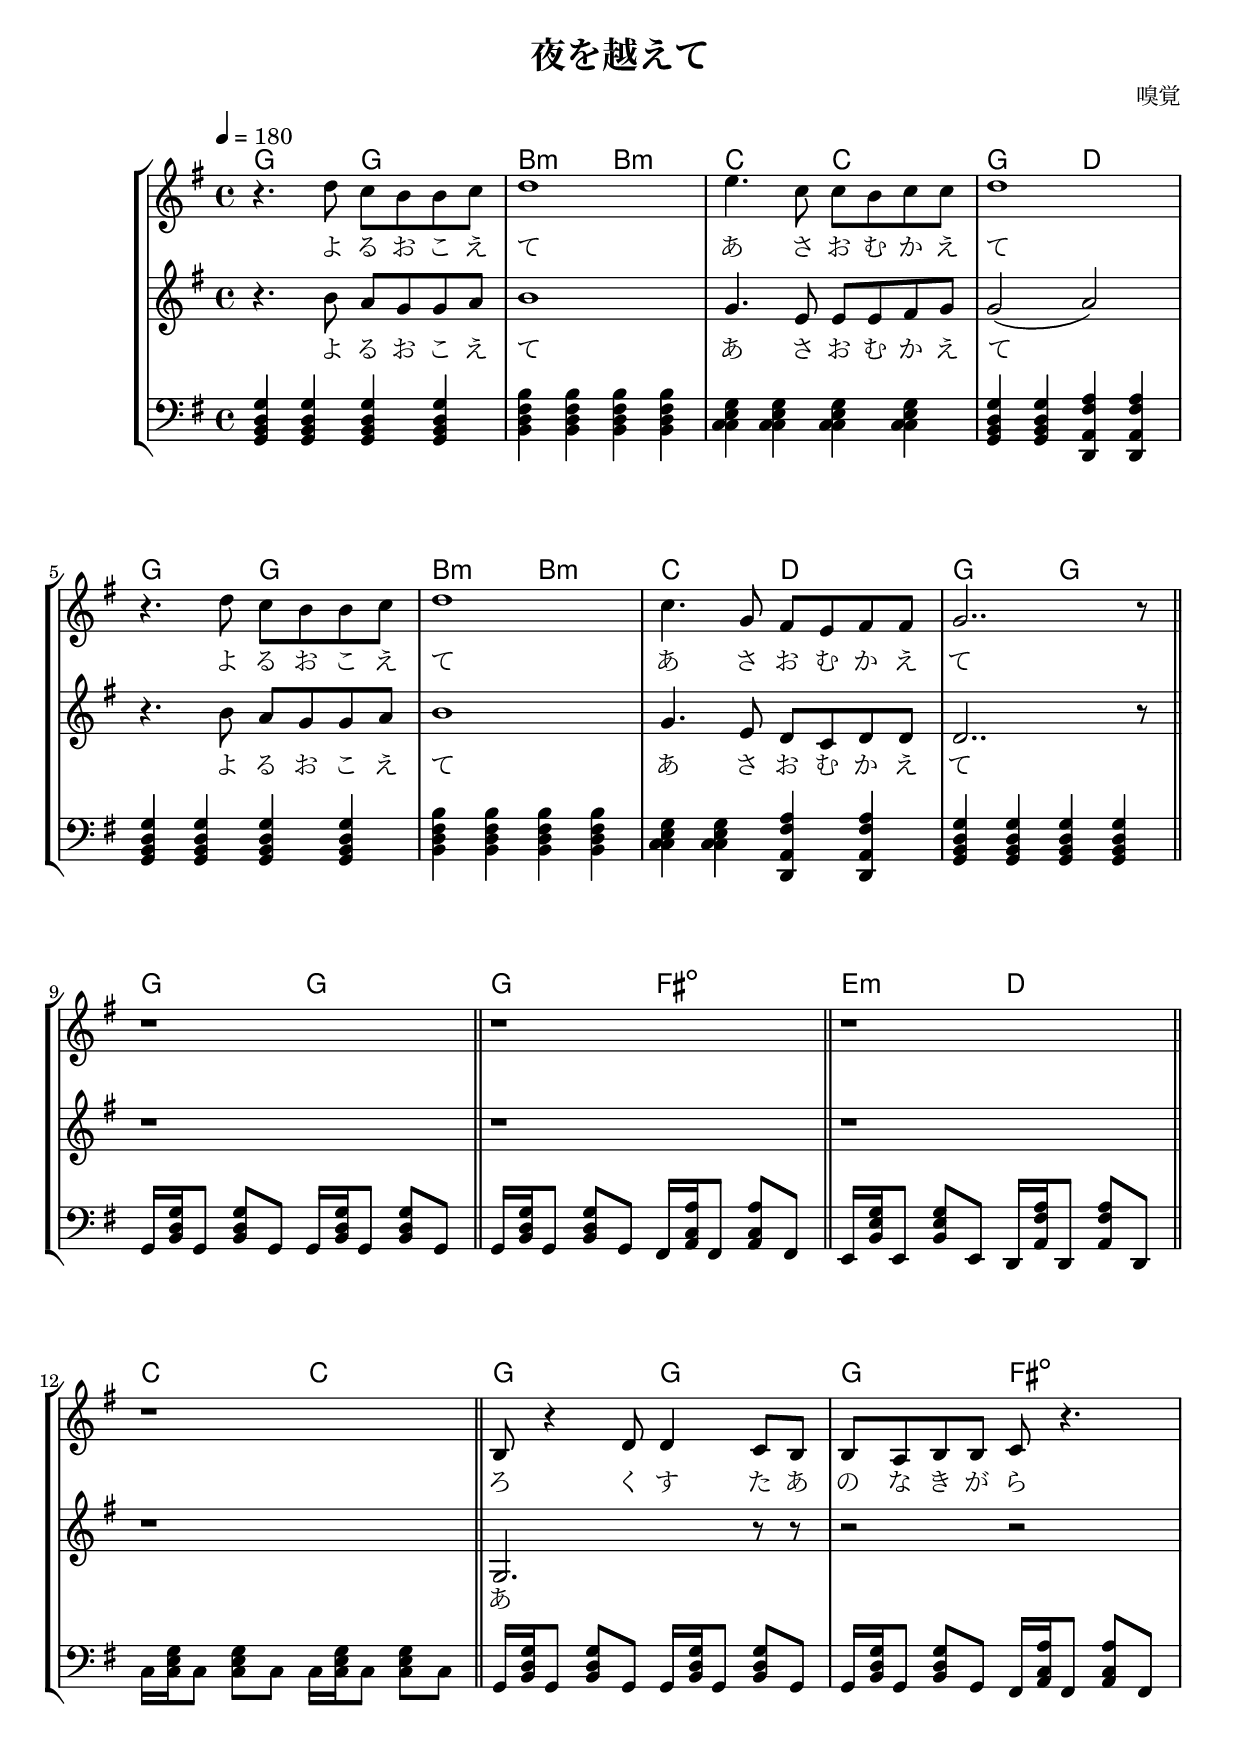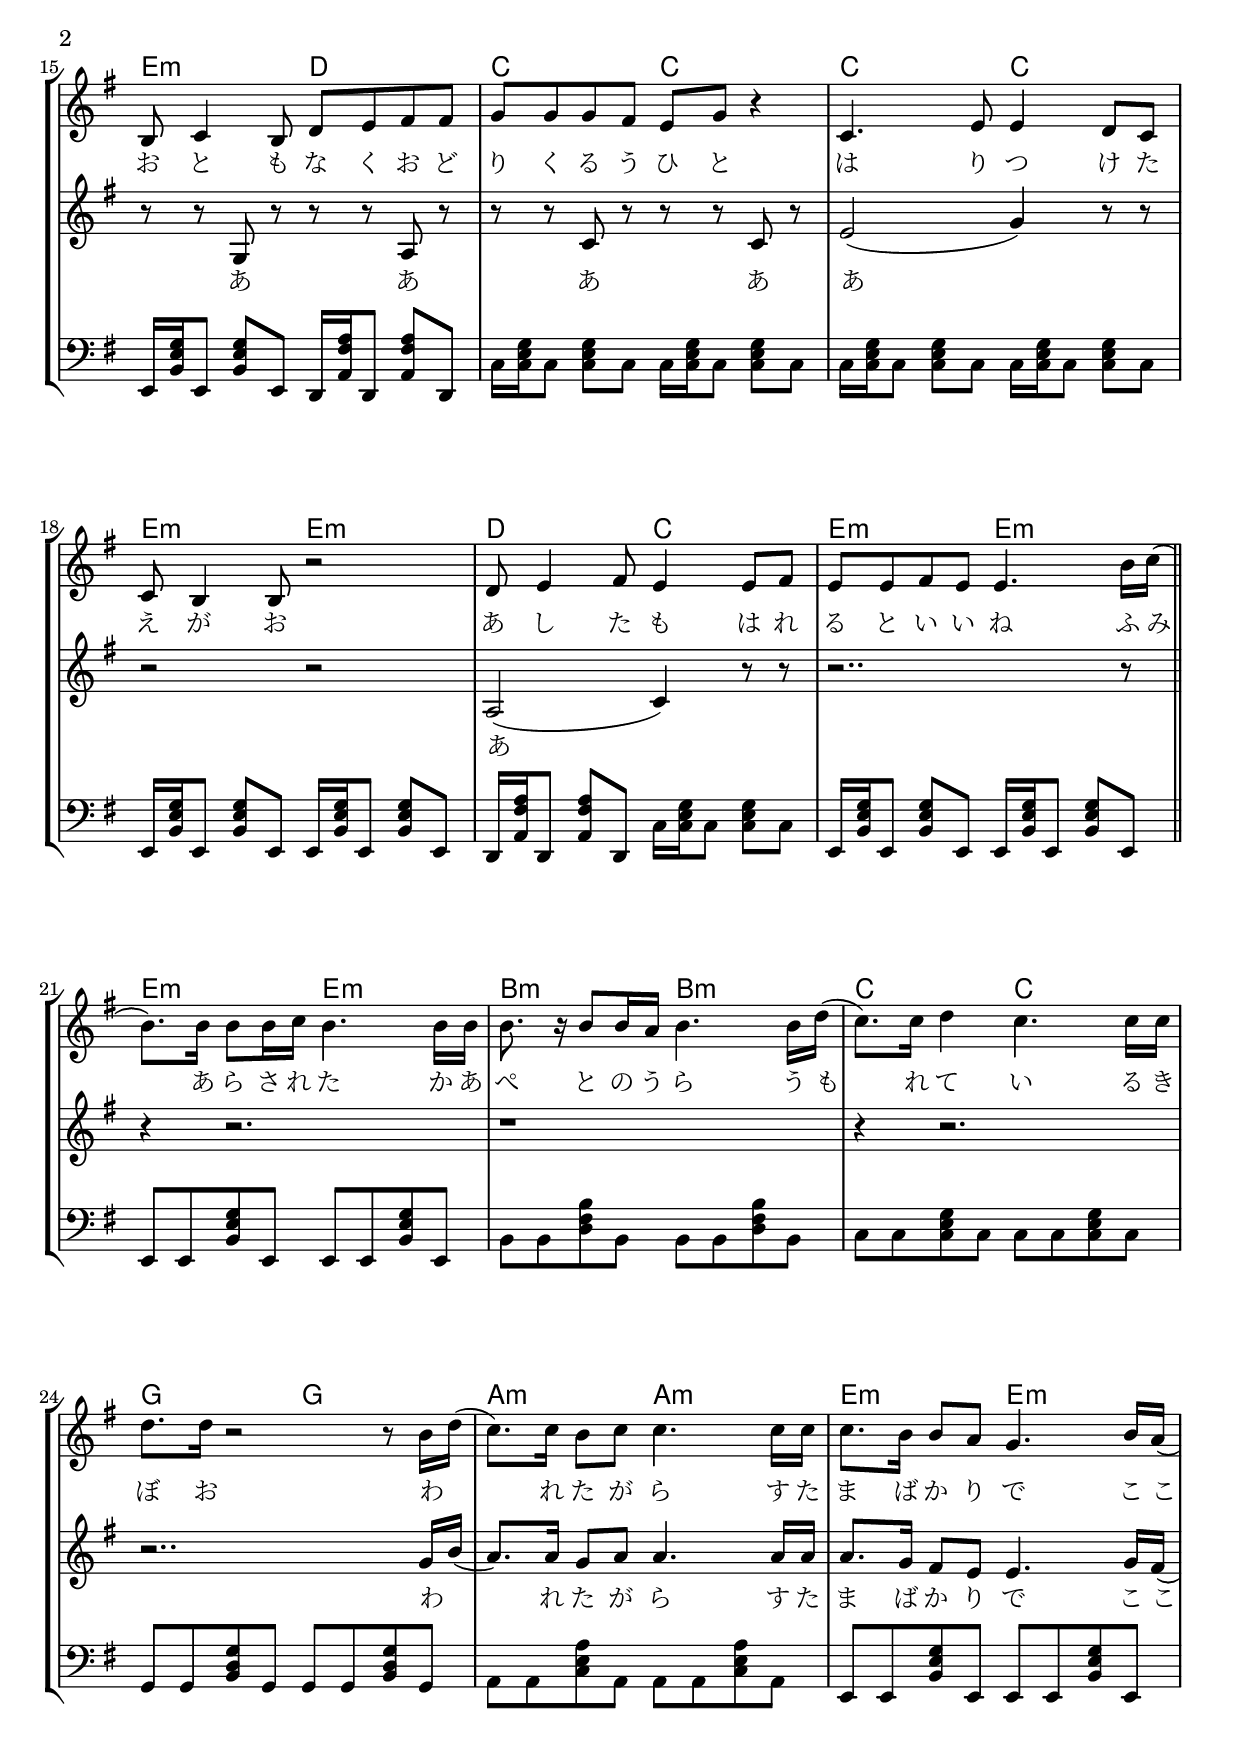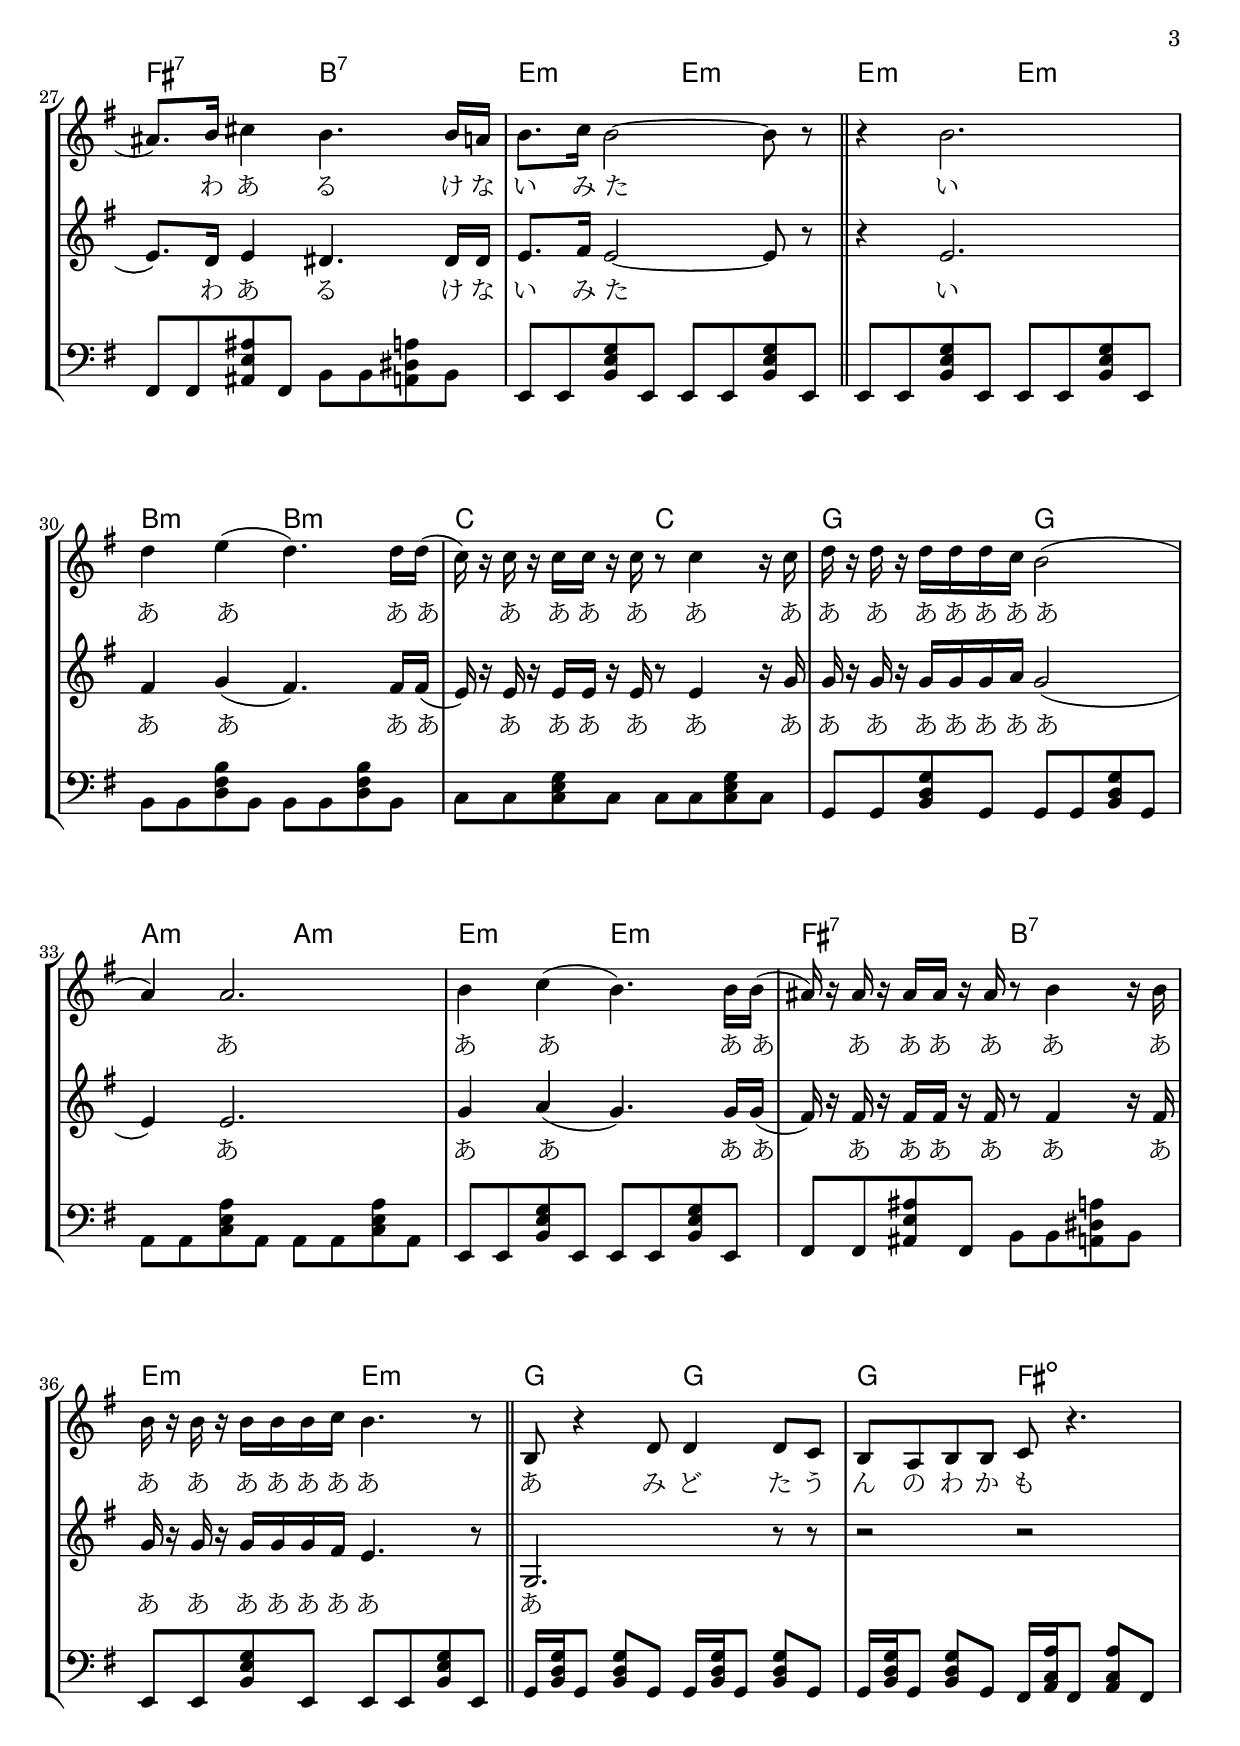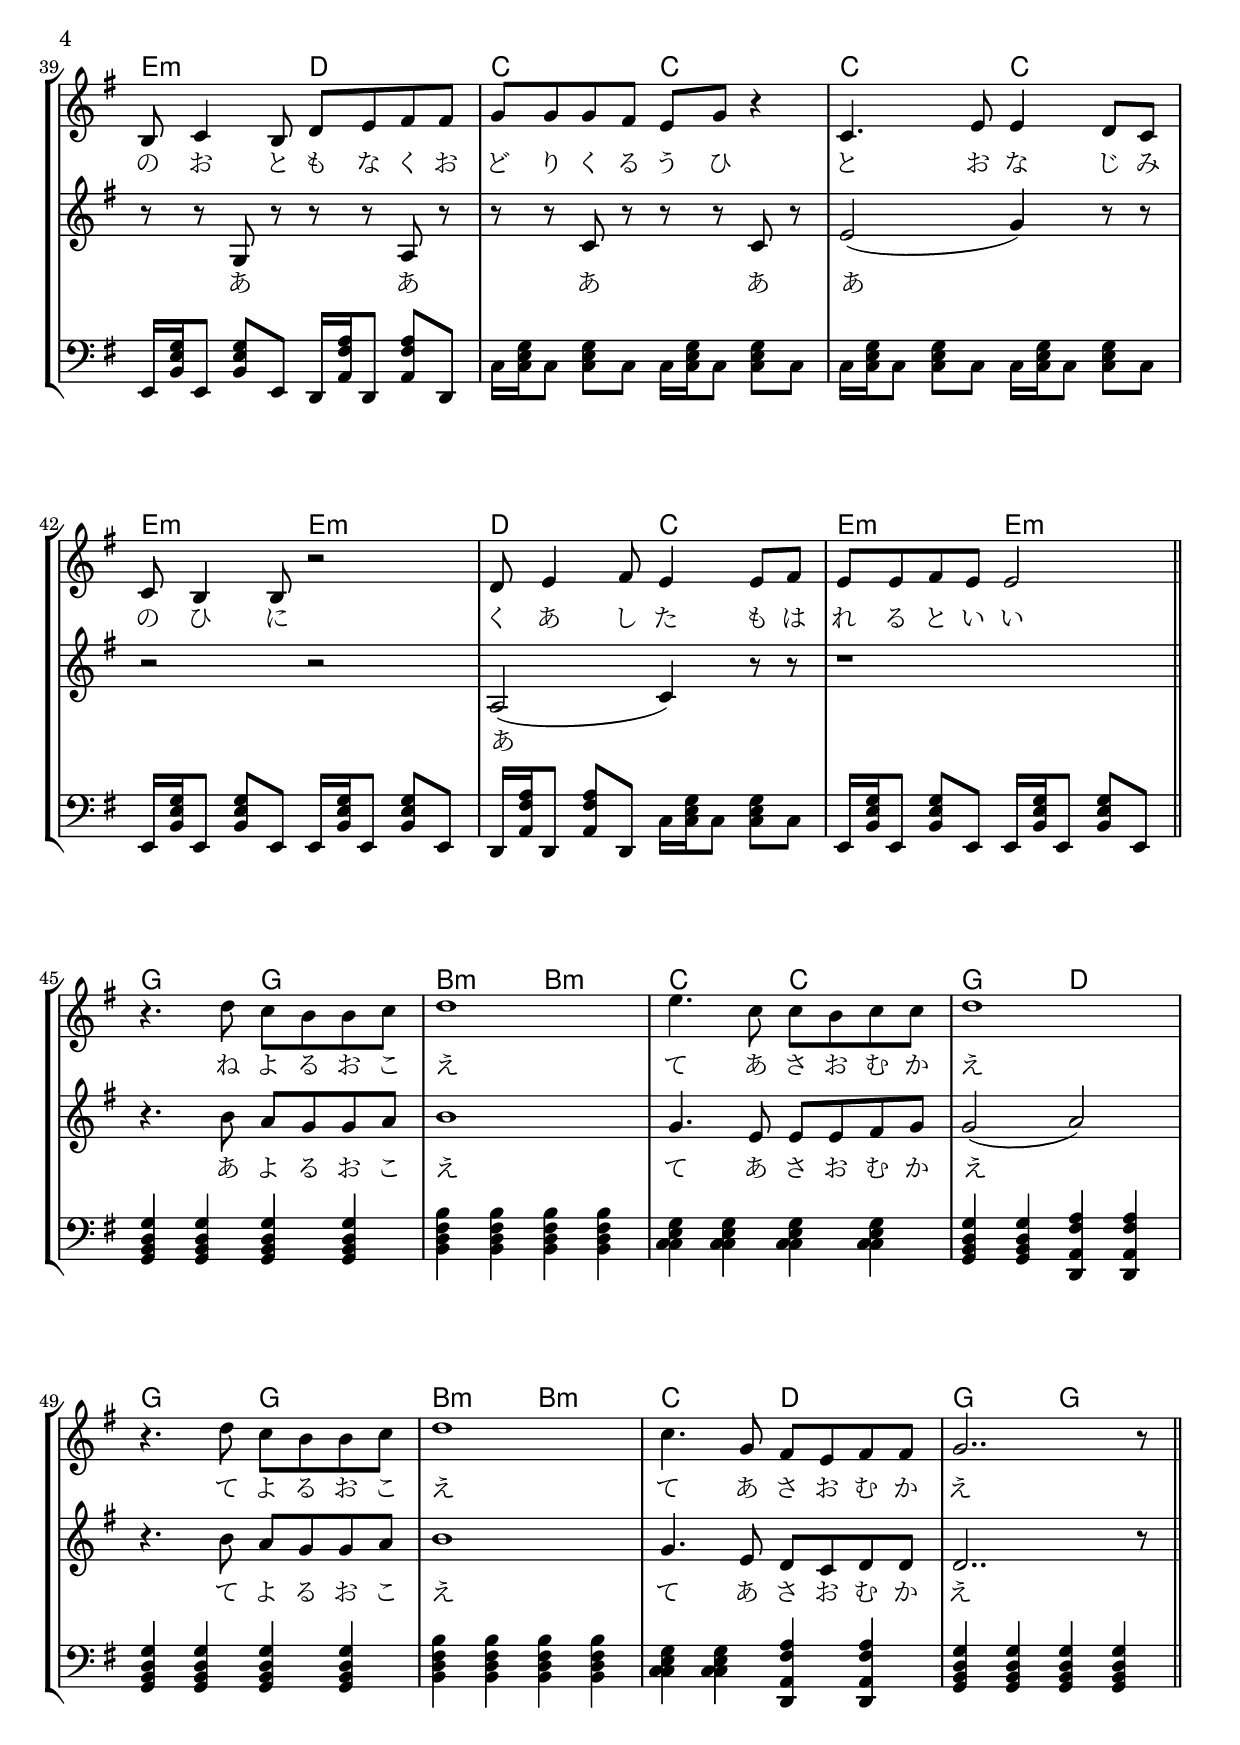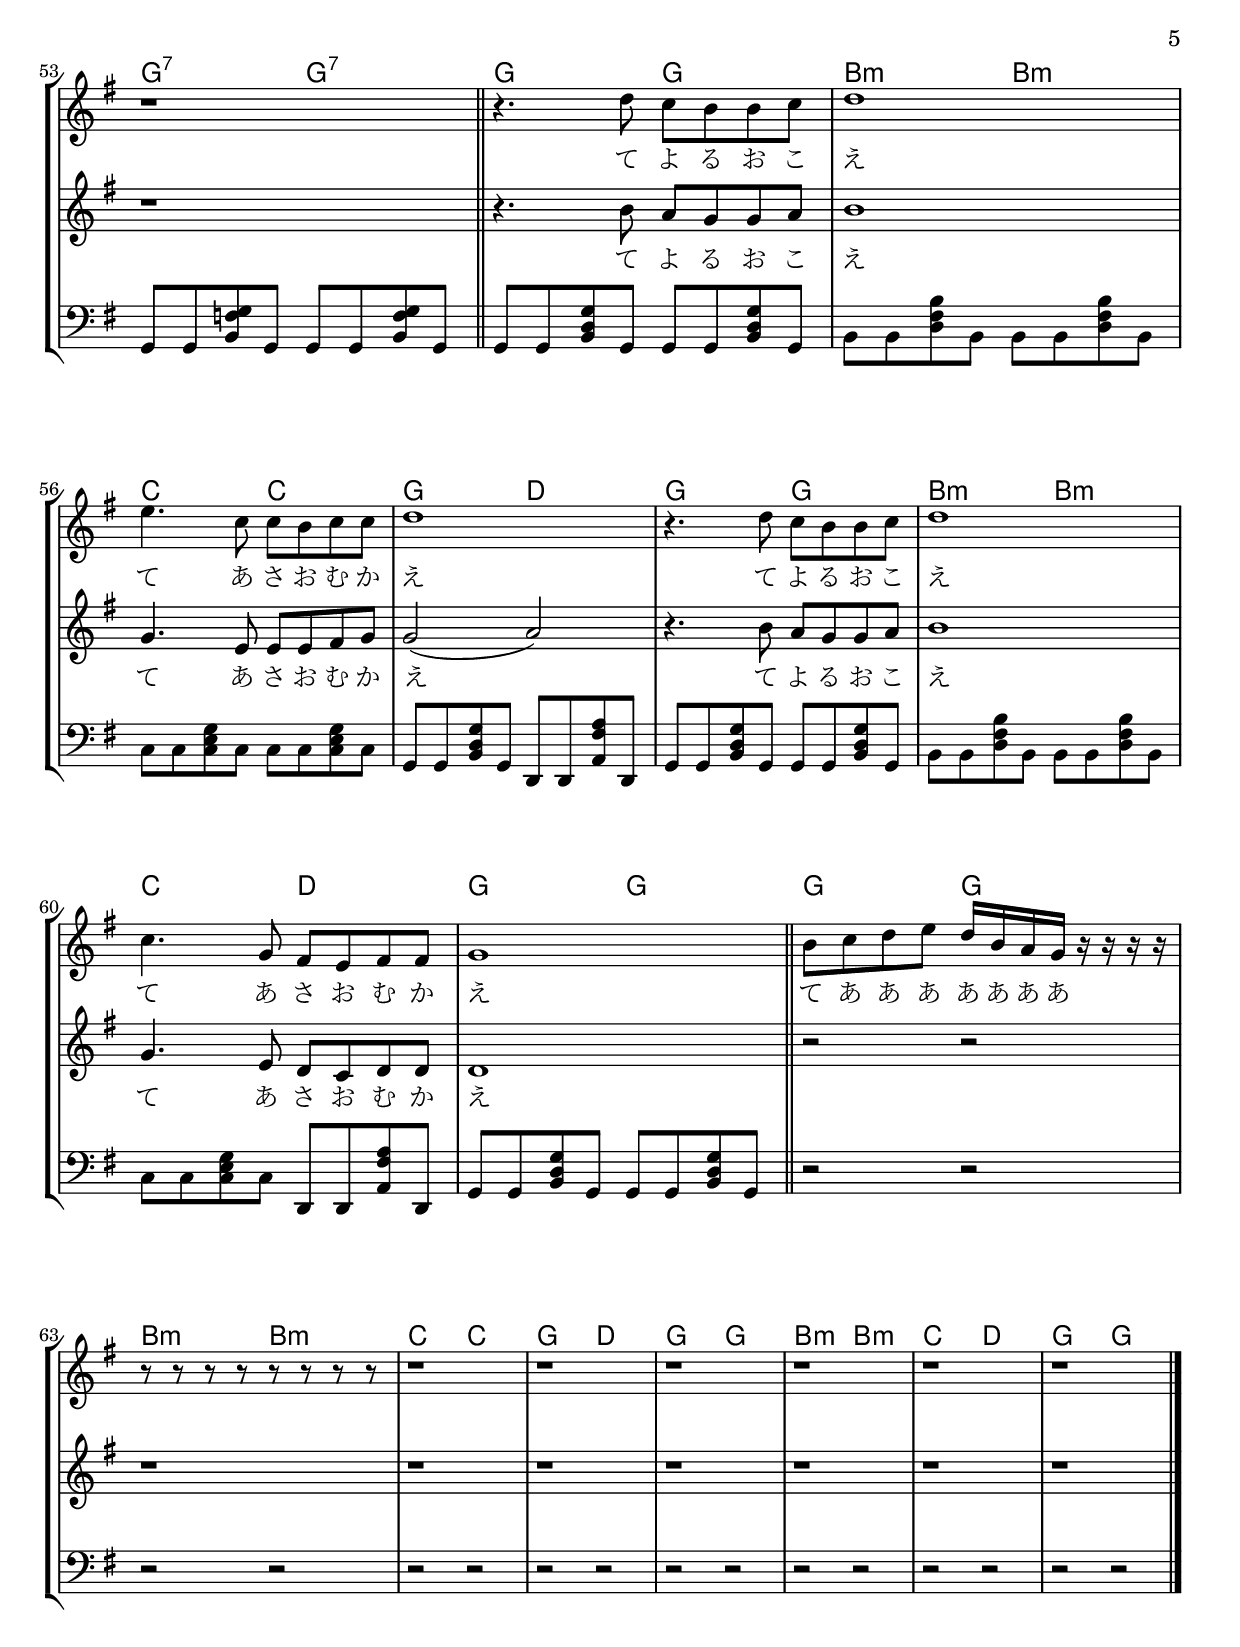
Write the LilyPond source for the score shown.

\version "2.12.1"

\header {
	title = \markup {夜を越えて}
	composer = \markup \center-column {嗅覚}
}

harmony = \chordmode {
	g2 g b:m b:m c c g d g g b:m b:m c d g g 

	g g 

	g fis:dim 

	e:m d 

	c c 

	g g g fis:dim e:m d c c c c e:m e:m d c e:m e:m 

	e:m e:m b:m b:m c c g g a:m a:m e:m e:m fis:7 b:7 e:m e:m 

	e:m e:m b:m b:m c c g g a:m a:m e:m e:m fis:7 b:7 e:m e:m 

	g g g fis:dim e:m d c c c c e:m e:m d c e:m e:m 

	g g b:m b:m c c g d g g b:m b:m c d g g 

	g:7 g:7 

	g g b:m b:m c c g d g g b:m b:m c d g g 

	g g b:m b:m c c g d g g b:m b:m c d g g 
}

melody = {
	\set Staff.midiInstrument = #"mmi0.42"
		\key g \major
	\tempo 4 = 180
r4.  d''8  c''8  b'8  b'8  c''8 
	d''1 
	e''4.  c''8  c''8  b'8  c''8  c''8 
	d''1 
	r4.  d''8  c''8  b'8  b'8  c''8 
	d''1 
	c''4.  g'8  fis'8  e'8  fis'8  fis'8 
	g'2..  	r8 	r1   
	r1   
	r1   
	r1   
	\set Staff.midiInstrument = #"mmi0.42"
	b8  r4  d'8  d'4  c'8  b8 
	b8  a8  b8  b8  c'8  r4. 
	b8  c'4  b8  d'8  e'8  fis'8  fis'8 
	g'8  g'8  g'8  fis'8  e'8  g'8  r4 
	c'4.  e'8  e'4  d'8  c'8 
	c'8  b4  b8  r2 
	d'8  e'4  fis'8  e'4  e'8  fis'8 
	e'8  e'8  fis'8  e'8  e'4.  	\set Staff.midiInstrument = #"mmi0.42"
	b'16  c''16 
	(b'8.)  b'16  b'8  b'16  c''16  b'4.  b'16  b'16 
	b'8.  r16  b'8  b'16  a'16  b'4.  b'16  d''16 
	(c''8.)  c''16  d''4  c''4.  c''16  c''16 
	d''8.  d''16  r2~r8  b'16  d''16 
	(c''8.)  c''16  b'8  c''8  c''4.  c''16  c''16 
	c''8.  b'16  b'8  a'8  g'4.  b'16  a'16 
	(ais'8.)  b'16  cis''4  b'4.  b'16  a'16 
	b'8.  c''16  b'2~b'8  	r8 	\set Staff.midiInstrument = #"Overdriven Guitar"
	r4 b'2. 
	d''4  e''4  (d''4.)  d''16  d''16 
	(c''16)  r16  c''16  r16  c''16  c''16  r16  c''16  r8  c''4  r16  c''16 
	d''16  r16  d''16  r16  d''16  d''16  d''16  c''16  b'2 
	(a'4)  a'2. 
	b'4  c''4  (b'4.)  b'16  b'16 
	(ais'16)  r16  ais'16  r16  ais'16  ais'16  r16  ais'16  r8  b'4  r16  b'16 
	b'16  r16  b'16  r16  b'16  b'16  b'16  c''16  b'4.  	r8 	\set Staff.midiInstrument = #"mmi0.42"
	b8  r4  d'8  d'4  d'8  c'8 
	b8  a8  b8  b8  c'8  r4. 
	b8  c'4  b8  d'8  e'8  fis'8  fis'8 
	g'8  g'8  g'8  fis'8  e'8  g'8  r4 
	c'4.  e'8  e'4  d'8  c'8 
	c'8  b4  b8  r2 
	d'8  e'4  fis'8  e'4  e'8  fis'8 
	e'8  e'8  fis'8  e'8  e'2
	\set Staff.midiInstrument = #"mmi0.42"
	r4.  d''8  c''8  b'8  b'8  c''8 
	d''1 
	e''4.  c''8  c''8  b'8  c''8  c''8 
	d''1 
	r4.  d''8  c''8  b'8  b'8  c''8 
	d''1 
	c''4.  g'8  fis'8  e'8  fis'8  fis'8 
	g'2..  	r8 	r1   
	\set Staff.midiInstrument = #"mmi0.42"
	r4.  d''8  c''8  b'8  b'8  c''8 
	d''1 
	e''4.  c''8  c''8  b'8  c''8  c''8 
	d''1 
	r4.  d''8  c''8  b'8  b'8  c''8 
	d''1 
	c''4.  g'8  fis'8  e'8  fis'8  fis'8 
	g'1
	\set Staff.midiInstrument = #"Acoustic grand"
	b'8  c''8  d''8  e''8  d''16  b'16  a'16  g'16  r16  r16  r16  r16 
	r8  r8  r8  r8  r8  r8  r8  r8
	r1 r1 r1 r1 r1 r1 	\bar "|."
}

words = \lyricmode {
	よ  る  お  こ  え  て  あ  さ  お  む  か  え  て  よ  る  お  こ  え  て  あ  さ  お  む  か  え  て  
	
	
	
	
	ろ  く  す  た  あ  の  な  き  が  ら  お  と  も  な  く  お  ど  り  く  る  う  ひ  と  は  り  つ  け  た  え  が  お  あ  し  た  も  は  れ  る  と  い  い  ね  
	ふ  み  あ  ら  さ  れ  た  か  あ  ぺ  と  の  う  ら  う  も  れ  て  い  る  き  ぼ  お  わ  れ  た  が  ら  す  た  ま  ば  か  り  で  こ  こ  わ  あ  る  け  な  い  み  た  い  
	あ  あ  あ  あ  あ  あ  あ  あ  あ  あ  あ  あ  あ  あ  あ  あ  あ  あ  あ  あ  あ  あ  あ  あ  あ  あ  あ  あ  あ  あ  あ  あ  あ  あ  あ  あ  
	み  ど  た  う  ん  の  わ  か  も  の  お  と  も  な  く  お  ど  り  く  る  う  ひ  と  お  な  じ  み  の  ひ  に  く  あ  し  た  も  は  れ  る  と  い  い  ね  
	よ  る  お  こ  え  て  あ  さ  お  む  か  え  て  よ  る  お  こ  え  て  あ  さ  お  む  か  え  て  
	
	よ  る  お  こ  え  て  あ  さ  お  む  か  え  て  よ  る  お  こ  え  て  あ  さ  お  む  か  え  て  
	あ  あ  あ  あ  あ  あ  あ  あ  
}

secondmelody = {
	\set Staff.midiInstrument = #"fss0.32"
		\key g \major
	\tempo 4 = 180
r4.  b'8  a'8  g'8  g'8  a'8 
	b'1 
	g'4.  e'8  e'8  e'8  fis'8  g'8 
	g'2  (a'2) 
	r4.  b'8  a'8  g'8  g'8  a'8 
	b'1 
	g'4.  e'8  d'8  c'8  d'8  d'8 
	d'2..  	r8 	r1   
	r1   
	r1   
	r1   
	\set Staff.midiInstrument = #"Shamisen"
	g2.  r8  r8 
	r2  r2 
	r8  r8  g8  r8  r8  r8  a8  r8 
	r8  r8  c'8  r8  r8  r8  c'8  r8 
	e'2  (g'4)  r8  r8 
	r2  r2 
	a2  (c'4)  r8  r8 
	r2..  	r8 	\set Staff.midiInstrument = #"fss0.32"
	r4 r2. 
	r1 
	r4  r2.~ 
	r2..  g'16  b'16 
	(a'8.)  a'16  g'8  a'8  a'4.  a'16  a'16 
	a'8.  g'16  fis'8  e'8  e'4.  g'16  fis'16 
	(e'8.)  d'16  e'4  dis'4.  dis'16  dis'16 
	e'8.  fis'16  e'2~e'8  	r8 	\set Staff.midiInstrument = #"Overdriven Guitar"
	r4 e'2. 
	fis'4  g'4  (fis'4.)  fis'16  fis'16 
	(e'16)  r16  e'16  r16  e'16  e'16  r16  e'16  r8  e'4  r16  g'16 
	g'16  r16  g'16  r16  g'16  g'16  g'16  a'16  g'2 
	(e'4)  e'2. 
	g'4  a'4  (g'4.)  g'16  g'16 
	(fis'16)  r16  fis'16  r16  fis'16  fis'16  r16  fis'16  r8  fis'4  r16  fis'16 
	g'16  r16  g'16  r16  g'16  g'16  g'16  fis'16  e'4.  	r8 	\set Staff.midiInstrument = #"Shamisen"
	g2.  r8  r8 
	r2  r2 
	r8  r8  g8  r8  r8  r8  a8  r8 
	r8  r8  c'8  r8  r8  r8  c'8  r8 
	e'2  (g'4)  r8  r8 
	r2  r2 
	a2  (c'4)  r8  r8 
	r1
	\set Staff.midiInstrument = #"fss0.32"
	r4.  b'8  a'8  g'8  g'8  a'8 
	b'1 
	g'4.  e'8  e'8  e'8  fis'8  g'8 
	g'2  (a'2) 
	r4.  b'8  a'8  g'8  g'8  a'8 
	b'1 
	g'4.  e'8  d'8  c'8  d'8  d'8 
	d'2..  	r8 	r1   
	\set Staff.midiInstrument = #"fss0.32"
	r4.  b'8  a'8  g'8  g'8  a'8 
	b'1 
	g'4.  e'8  e'8  e'8  fis'8  g'8 
	g'2  (a'2) 
	r4.  b'8  a'8  g'8  g'8  a'8 
	b'1 
	g'4.  e'8  d'8  c'8  d'8  d'8 
	d'1
	\set Staff.midiInstrument = #"Acoustic grand"
	r2  r2~ 
	r1
 	r1 r1 r1 r1 r1 r1 	\bar "|."
}

secondwords = \lyricmode {
	よ  る  お  こ  え  て  あ  さ  お  む  か  え  て  よ  る  お  こ  え  て  あ  さ  お  む  か  え  て  
	
	
	
	
	あ  あ  あ  あ  あ  あ  あ  
	わ  れ  た  が  ら  す  た  ま  ば  か  り  で  こ  こ  わ  あ  る  け  な  い  み  た  い  
	あ  あ  あ  あ  あ  あ  あ  あ  あ  あ  あ  あ  あ  あ  あ  あ  あ  あ  あ  あ  あ  あ  あ  あ  あ  あ  あ  あ  あ  あ  あ  あ  あ  あ  あ  あ  
	あ  あ  あ  あ  あ  あ  あ  
	よ  る  お  こ  え  て  あ  さ  お  む  か  え  て  よ  る  お  こ  え  て  あ  さ  お  む  か  え  て  
	
	よ  る  お  こ  え  て  あ  さ  お  む  か  え  て  よ  る  お  こ  え  て  あ  さ  お  む  か  え  て  
	
}

tempochange = {
	\tempo 4 = 180
	r1 | r1 | r1 | r1 | r1 | r1 | r1 | r1 \bar "||"
	\tempo 4 = 180
	r1 \bar "||"
	\tempo 4 = 180
	r1 \bar "||"
	\tempo 4 = 180
	r1 \bar "||"
	\tempo 4 = 180
	r1 \bar "||"
	\tempo 4 = 180
	r1 | r1 | r1 | r1 | r1 | r1 | r1 | r1 \bar "||"
	\tempo 4 = 180
	r1 | r1 | r1 | r1 | r1 | r1 | r1 | r1 \bar "||"
	\tempo 4 = 180
	r1 | r1 | r1 | r1 | r1 | r1 | r1 | r1 \bar "||"
	\tempo 4 = 180
	r1 | r1 | r1 | r1 | r1 | r1 | r1 | r1 \bar "||"
	\tempo 4 = 180
	r1 | r1 | r1 | r1 | r1 | r1 | r1 | r1 \bar "||"
	\tempo 4 = 180
	r1 \bar "||"
	\tempo 4 = 180
	r1 | r1 | r1 | r1 | r1 | r1 | r1 | r1 \bar "||"
	\tempo 4 = 180
	r1 | r1 | r1 | r1 | r1 | r1 | r1 | r1 \bar "|."
}

mainacc = {
	\clef bass
	\set Staff.midiInstrument = #"Acoustic grand"
	\key g \major
	\tempo 4 = 180
	<g, b, d g>4 <g, b, d g>4
	<g, b, d g>4 <g, b, d g>4
	<b, d fis b>4 <b, d fis b>4
	<b, d fis b>4 <b, d fis b>4
	<c c e g>4 <c c e g>4
	<c c e g>4 <c c e g>4
	<g, b, d g>4 <g, b, d g>4
	<d, a, fis a>4 <d, a, fis a>4
	<g, b, d g>4 <g, b, d g>4
	<g, b, d g>4 <g, b, d g>4
	<b, d fis b>4 <b, d fis b>4
	<b, d fis b>4 <b, d fis b>4
	<c c e g>4 <c c e g>4
	<d, a, fis a>4 <d, a, fis a>4
	<g, b, d g>4 <g, b, d g>4
	<g, b, d g>4 <g, b, d g>4
	\bar "||"

	\set Staff.midiInstrument = #"Acoustic grand"
	g,16 <b, d g>16 g,8 <b, d g>8 g,8
	g,16 <b, d g>16 g,8 <b, d g>8 g,8
	\bar "||"

	\set Staff.midiInstrument = #"Acoustic grand"
	g,16 <b, d g>16 g,8 <b, d g>8 g,8
	fis,16 <a, c a>16 fis,8 <a, c a>8 fis,8
	\bar "||"

	\set Staff.midiInstrument = #"Acoustic grand"
	e,16 <b, e g>16 e,8 <b, e g>8 e,8
	d,16 <a, fis a>16 d,8 <a, fis a>8 d,8
	\bar "||"

	\set Staff.midiInstrument = #"Acoustic grand"
	c16 <c e g>16 c8 <c e g>8 c8
	c16 <c e g>16 c8 <c e g>8 c8
	\bar "||"

	\set Staff.midiInstrument = #"Acoustic grand"
	g,16 <b, d g>16 g,8 <b, d g>8 g,8
	g,16 <b, d g>16 g,8 <b, d g>8 g,8
	g,16 <b, d g>16 g,8 <b, d g>8 g,8
	fis,16 <a, c a>16 fis,8 <a, c a>8 fis,8
	e,16 <b, e g>16 e,8 <b, e g>8 e,8
	d,16 <a, fis a>16 d,8 <a, fis a>8 d,8
	c16 <c e g>16 c8 <c e g>8 c8
	c16 <c e g>16 c8 <c e g>8 c8
	c16 <c e g>16 c8 <c e g>8 c8
	c16 <c e g>16 c8 <c e g>8 c8
	e,16 <b, e g>16 e,8 <b, e g>8 e,8
	e,16 <b, e g>16 e,8 <b, e g>8 e,8
	d,16 <a, fis a>16 d,8 <a, fis a>8 d,8
	c16 <c e g>16 c8 <c e g>8 c8
	e,16 <b, e g>16 e,8 <b, e g>8 e,8
	e,16 <b, e g>16 e,8 <b, e g>8 e,8
	\bar "||"

	\set Staff.midiInstrument = #"Acoustic grand"
	e,8 e,8 <b, e g>8 e,8
	e,8 e,8 <b, e g>8 e,8
	b,8 b,8 <d fis b>8 b,8
	b,8 b,8 <d fis b>8 b,8
	c8 c8 <c e g>8 c8
	c8 c8 <c e g>8 c8
	g,8 g,8 <b, d g>8 g,8
	g,8 g,8 <b, d g>8 g,8
	a,8 a,8 <c e a>8 a,8
	a,8 a,8 <c e a>8 a,8
	e,8 e,8 <b, e g>8 e,8
	e,8 e,8 <b, e g>8 e,8
	fis,8 fis,8 <ais, e ais>8 fis,8
	b,8 b,8 <a, dis a>8 b,8
	e,8 e,8 <b, e g>8 e,8
	e,8 e,8 <b, e g>8 e,8
	\bar "||"

	\set Staff.midiInstrument = #"Acoustic grand"
	e,8 e,8 <b, e g>8 e,8
	e,8 e,8 <b, e g>8 e,8
	b,8 b,8 <d fis b>8 b,8
	b,8 b,8 <d fis b>8 b,8
	c8 c8 <c e g>8 c8
	c8 c8 <c e g>8 c8
	g,8 g,8 <b, d g>8 g,8
	g,8 g,8 <b, d g>8 g,8
	a,8 a,8 <c e a>8 a,8
	a,8 a,8 <c e a>8 a,8
	e,8 e,8 <b, e g>8 e,8
	e,8 e,8 <b, e g>8 e,8
	fis,8 fis,8 <ais, e ais>8 fis,8
	b,8 b,8 <a, dis a>8 b,8
	e,8 e,8 <b, e g>8 e,8
	e,8 e,8 <b, e g>8 e,8
	\bar "||"

	\set Staff.midiInstrument = #"Acoustic grand"
	g,16 <b, d g>16 g,8 <b, d g>8 g,8
	g,16 <b, d g>16 g,8 <b, d g>8 g,8
	g,16 <b, d g>16 g,8 <b, d g>8 g,8
	fis,16 <a, c a>16 fis,8 <a, c a>8 fis,8
	e,16 <b, e g>16 e,8 <b, e g>8 e,8
	d,16 <a, fis a>16 d,8 <a, fis a>8 d,8
	c16 <c e g>16 c8 <c e g>8 c8
	c16 <c e g>16 c8 <c e g>8 c8
	c16 <c e g>16 c8 <c e g>8 c8
	c16 <c e g>16 c8 <c e g>8 c8
	e,16 <b, e g>16 e,8 <b, e g>8 e,8
	e,16 <b, e g>16 e,8 <b, e g>8 e,8
	d,16 <a, fis a>16 d,8 <a, fis a>8 d,8
	c16 <c e g>16 c8 <c e g>8 c8
	e,16 <b, e g>16 e,8 <b, e g>8 e,8
	e,16 <b, e g>16 e,8 <b, e g>8 e,8
	\bar "||"

	\set Staff.midiInstrument = #"Acoustic grand"
	<g, b, d g>4 <g, b, d g>4
	<g, b, d g>4 <g, b, d g>4
	<b, d fis b>4 <b, d fis b>4
	<b, d fis b>4 <b, d fis b>4
	<c c e g>4 <c c e g>4
	<c c e g>4 <c c e g>4
	<g, b, d g>4 <g, b, d g>4
	<d, a, fis a>4 <d, a, fis a>4
	<g, b, d g>4 <g, b, d g>4
	<g, b, d g>4 <g, b, d g>4
	<b, d fis b>4 <b, d fis b>4
	<b, d fis b>4 <b, d fis b>4
	<c c e g>4 <c c e g>4
	<d, a, fis a>4 <d, a, fis a>4
	<g, b, d g>4 <g, b, d g>4
	<g, b, d g>4 <g, b, d g>4
	\bar "||"

	\set Staff.midiInstrument = #"Acoustic grand"
	g,8 g,8 <b, f g>8 g,8
	g,8 g,8 <b, f g>8 g,8
	\bar "||"

	\set Staff.midiInstrument = #"Acoustic grand"
	g,8 g,8 <b, d g>8 g,8
	g,8 g,8 <b, d g>8 g,8
	b,8 b,8 <d fis b>8 b,8
	b,8 b,8 <d fis b>8 b,8
	c8 c8 <c e g>8 c8
	c8 c8 <c e g>8 c8
	g,8 g,8 <b, d g>8 g,8
	d,8 d,8 <a, fis a>8 d,8
	g,8 g,8 <b, d g>8 g,8
	g,8 g,8 <b, d g>8 g,8
	b,8 b,8 <d fis b>8 b,8
	b,8 b,8 <d fis b>8 b,8
	c8 c8 <c e g>8 c8
	d,8 d,8 <a, fis a>8 d,8
	g,8 g,8 <b, d g>8 g,8
	g,8 g,8 <b, d g>8 g,8
	\bar "||"

	\set Staff.midiInstrument = #"Acoustic grand"
	r2
	r2
	r2
	r2
	r2
	r2
	r2
	r2
	r2
	r2
	r2
	r2
	r2
	r2
	r2
	r2
	\bar "|."
}

subacc = {
	\clef bass
	\set Staff.midiInstrument = #"Electric Guitar (clean)"
	\key g \major
	\tempo 4 = 180
	r8 g,8 <b, d g>4
	g,64~ <g,~ b,~> <g,~ b,~ d~> <g, b, d g>~ <g, b, d g>4..
	r8 b,8 <d fis b>4
	b,64~ <b,~ d~> <b,~ d~ fis~> <b, d fis b>~ <b, d fis b>4..
	r8 c8 <c e g>4
	c64~ <c~ c~> <c~ c~ e~> <c c e g>~ <c c e g>4..
	r8 g,8 <b, d g>4
	d,64~ <d,~ a,~> <d,~ a,~ fis~> <d, a, fis a>~ <d, a, fis a>4..
	r8 g,8 <b, d g>4
	g,64~ <g,~ b,~> <g,~ b,~ d~> <g, b, d g>~ <g, b, d g>4..
	r8 b,8 <d fis b>4
	b,64~ <b,~ d~> <b,~ d~ fis~> <b, d fis b>~ <b, d fis b>4..
	r8 c8 <c e g>4
	d,64~ <d,~ a,~> <d,~ a,~ fis~> <d, a, fis a>~ <d, a, fis a>4..
	r8 g,8 <b, d g>4
	g,64~ <g,~ b,~> <g,~ b,~ d~> <g, b, d g>~ <g, b, d g>4..
	\bar "||"

	\set Staff.midiInstrument = #"Lead 3 (calliope)"
	g,4.g,8
	g,4.g,8
	\bar "||"

	\set Staff.midiInstrument = #"Lead 3 (calliope)"
	g,4.g,8
	fis,4.fis,8
	\bar "||"

	\set Staff.midiInstrument = #"Lead 3 (calliope)"
	e,4.e,8
	d,4.d,8
	\bar "||"

	\set Staff.midiInstrument = #"Lead 3 (calliope)"
	c4.c8
	c4.c8
	\bar "||"

	\set Staff.midiInstrument = #"Lead 3 (calliope)"
	<g, b, d g>2
	<g, b, d g>2
	<g, b, d g>2
	<fis, a, c a>2
	<e, b, e g>2
	<d, a, fis a>2
	<c c e g>2
	<c c e g>2
	<c c e g>2
	<c c e g>2
	<e, b, e g>2
	<e, b, e g>2
	<d, a, fis a>2
	<c c e g>2
	<e, b, e g>2
	<e, b, e g>2
	\bar "||"

	\set Staff.midiInstrument = #"Overdriven Guitar"
	e,4.e,8
	e,4.e,8
	b,4.b,8
	b,4.b,8
	c4.c8
	c4.c8
	g,4.g,8
	g,4.g,8
	a,4.a,8
	a,4.a,8
	e,4.e,8
	e,4.e,8
	fis,4.fis,8
	b,4.b,8
	e,4.e,8
	e,4.e,8
	\bar "||"

	\set Staff.midiInstrument = #"Overdriven Guitar"
	e,4 r4
	e,4 r4
	b,4 r4
	b,4 r4
	c4 r4
	c4 r4
	g,4 r4
	g,4 r4
	a,4 r4
	a,4 r4
	e,4 r4
	e,4 r4
	fis,4 r4
	b,4 r4
	e,4 r4
	e,4 r4
	\bar "||"

	\set Staff.midiInstrument = #"Lead 3 (calliope)"
	<g, b, d g>2
	<g, b, d g>2
	<g, b, d g>2
	<fis, a, c a>2
	<e, b, e g>2
	<d, a, fis a>2
	<c c e g>2
	<c c e g>2
	<c c e g>2
	<c c e g>2
	<e, b, e g>2
	<e, b, e g>2
	<d, a, fis a>2
	<c c e g>2
	<e, b, e g>2
	<e, b, e g>2
	\bar "||"

	\set Staff.midiInstrument = #"Electric Guitar (clean)"
	r8 g,8 <b, d g>4
	g,64~ <g,~ b,~> <g,~ b,~ d~> <g, b, d g>~ <g, b, d g>4..
	r8 b,8 <d fis b>4
	b,64~ <b,~ d~> <b,~ d~ fis~> <b, d fis b>~ <b, d fis b>4..
	r8 c8 <c e g>4
	c64~ <c~ c~> <c~ c~ e~> <c c e g>~ <c c e g>4..
	r8 g,8 <b, d g>4
	d,64~ <d,~ a,~> <d,~ a,~ fis~> <d, a, fis a>~ <d, a, fis a>4..
	r8 g,8 <b, d g>4
	g,64~ <g,~ b,~> <g,~ b,~ d~> <g, b, d g>~ <g, b, d g>4..
	r8 b,8 <d fis b>4
	b,64~ <b,~ d~> <b,~ d~ fis~> <b, d fis b>~ <b, d fis b>4..
	r8 c8 <c e g>4
	d,64~ <d,~ a,~> <d,~ a,~ fis~> <d, a, fis a>~ <d, a, fis a>4..
	r8 g,8 <b, d g>4
	g,64~ <g,~ b,~> <g,~ b,~ d~> <g, b, d g>~ <g, b, d g>4..
	\bar "||"

	\set Staff.midiInstrument = #"Acoustic grand"
	r2
	r2
	\bar "||"

	\set Staff.midiInstrument = #"Electric Guitar (clean)"
	g,4.g,8
	g,4.g,8
	b,4.b,8
	b,4.b,8
	c4.c8
	c4.c8
	g,4.g,8
	d,4.d,8
	g,4.g,8
	g,4.g,8
	b,4.b,8
	b,4.b,8
	c4.c8
	d,4.d,8
	g,4.g,8
	g,4.g,8
	\bar "||"

	\set Staff.midiInstrument = #"Acoustic grand"
	r2
	r2
	r2
	r2
	r2
	r2
	r2
	r2
	r2
	r2
	r2
	r2
	r2
	r2
	r2
	r2
	\bar "|."
}

percA = {
	\drummode {
	r2 hho2  |r2 hho2  |r2 hho2  |r2 hho2  |r2 hho2  |r2 hho2  |r2 hho2  |r2 hho2  \bar "||"
	r1 \bar "||"
	hh4 hh4 hh2  \bar "||"
	r1 \bar "||"
	hh4 hh4 hh2  \bar "||"
	hh8 hh8 hh8 hh8 hh8 hh8 hh8 hh8  |hh8 hh8 hh8 hh8 hh4 hh8 hh8  |hh8 hh8 hh8 hh8 hh8 hh8 hh8 hh8  |hh8 hh8 hh8 hh2 r8  |hh8 hh8 hh8 hh8 hh8 hh8 hh8 hh8  |hh8 hh8 hh8 hh8 hh4 hh8 hh8  |hh8 hh8 hh8 hh8 hh8 hh8 hh8 hh8  |r8 hh2. r8  \bar "||"
	r8 hho8 hho8 hho8 hho8 hho8 hho8 hho8  |hho8 hho8 hho8 hho8 hho8 hho8 hho8 hho8  |r8 hho8 hho8 hho8 hho8 hho8 hho8 hho8  |hho8 hho8 hho8 hho8 hho2  |r8 hho8 hho8 hho8 hho8 hho8 hho8 hho8  |hho8 hho8 hho8 hho8 hho8 hho8 hho8 hho8  |r8 hho8 hho8 hho8 hho8 hho8 hho8 hho8  |hho8 hho8 hho2.  \bar "||"
	r8 hho8 hho8 hho8 hho8 hho8 hho8 hho8  |hho8 hho8 hho8 hho8 hho8 hho8 hho8 hho8  |r8 hho8 hho8 hho8 hho8 hho8 hho8 hho8  |hho8 hho8 hho8 hho8 hho2  |r8 hho8 hho8 hho8 hho8 hho8 hho8 hho8  |hho8 hho8 hho8 hho8 hho8 hho8 hho8 hho8  |r8 hho8 hho8 hho8 hho8 hho8 hho8 hho8  |hho8 hho8 hho2.  \bar "||"
	hh8 hh8 hh8 hh8 hh8 hh8 hh8 hh8  |hh8 hh8 hh8 hh8 hh4 hh8 hh8  |hh8 hh8 hh8 hh8 hh8 hh8 hh8 hh8  |hh8 hh8 hh8 hh2 r8  |hh8 hh8 hh8 hh8 hh8 hh8 hh8 hh8  |hh8 hh8 hh8 hh8 hh4 hh8 hh8  |hh8 hh8 hh8 hh8 hh8 hh8 hh8 hh8  |r8 hh2. r8  \bar "||"
	r2 hho2  |r2 hho2  |r2 hho2  |r2 hho2  |r2 hho2  |r2 hho2  |r2 hho2  |r2 hho2  \bar "||"
	r2 hho2  \bar "||"
	r2 hho2  |r2 hho2  |r2 hho2  |r2 hho2  |r2 hho2  |r2 hho2  |r2 hho2  |r2 hho2  \bar "||"
	r1 |r1 |r1 |r1 |r1 |r1 |r1 |r1 \bar "|."
	}
}

percB = {
	\drummode {
	r8 hh16 hh16 hh8 hh16 hh8. hh16 hh16 hh8 hh16 hh16  |hh8 hh16 hh16 hh8 hh16 hh8. hh16 hh16 hh8 hh8  |hh8 hh16 hh16 hh8 hh16 hh8. hh16 hh16 hh8 hh16 hh16  |hh8 hh16 hh16 hh8 hh16 hh8. hh16 hh16 hh8 hh8  |r8 hh16 hh16 hh8 hh16 hh8. hh16 hh16 hh8 hh16 hh16  |hh8 hh16 hh16 hh8 hh16 hh8. hh16 hh16 hh8 hh8  |hh8 hh16 hh16 hh8 hh16 hh8. hh16 hh16 hh8 hh16 hh16  |hh8 hh16 hh16 hh8 hh16 hh8 hh4. r16  \bar "||"
	r1 \bar "||"
	r4 sn4 r16 sn16 sn16 sn16 sn16 sn16 sn16 sn16  \bar "||"
	r1 \bar "||"
	r4 sn4 r16 sn16 sn16 sn16 sn16 sn16 sn16 sn16  \bar "||"
	r4 sn8. sn8 sn8. sn8. sn16  |r4 sn8. sn8 sn8. sn4  |r4 sn8. sn8 sn8. sn8. sn16  |r8 sn8 sn4 sn8 sn16 sn8 sn8 sn16  |r4 sn8. sn8 sn8. sn8. sn16  |r4 sn8. sn8 sn8. sn4  |r4 sn8. sn8 sn8. sn8. sn16  |r4 sn2 sn4  \bar "||"
	r8 sn4 sn4 sn4 sn8  |r8 sn4 sn4 sn4 sn8  |r8 sn4 sn4 sn4 sn8  |r8 sn4 sn8 sn8 sn16 sn4 r16  |r8 sn4 sn4 sn4 sn8  |r8 sn4 sn4 sn4 sn8  |r8 sn4 sn4 sn4 sn8  |r8 sn8. sn16 sn8 sn16 sn16 sn16 sn8. sn8  \bar "||"
	r8 sn4 sn4 sn4 sn8  |r8 sn4 sn4 sn4 sn8  |r8 sn4 sn4 sn4 sn8  |r8 sn4 sn8 sn8 sn16 sn4 r16  |r8 sn4 sn4 sn4 sn8  |r8 sn4 sn4 sn4 sn8  |r8 sn4 sn4 sn4 sn8  |r8 sn8. sn16 sn8 sn16 sn16 sn16 sn8. sn8  \bar "||"
	r4 sn8. sn8 sn8. sn8. sn16  |r4 sn8. sn8 sn8. sn4  |r4 sn8. sn8 sn8. sn8. sn16  |r8 sn8 sn4 sn8 sn16 sn8 sn8 sn16  |r4 sn8. sn8 sn8. sn8. sn16  |r4 sn8. sn8 sn8. sn4  |r4 sn8. sn8 sn8. sn8. sn16  |r4 sn2 sn4  \bar "||"
	r8 hh16 hh16 hh8 hh16 hh8. hh16 hh16 hh8 hh16 hh16  |hh8 hh16 hh16 hh8 hh16 hh8. hh16 hh16 hh8 hh8  |hh8 hh16 hh16 hh8 hh16 hh8. hh16 hh16 hh8 hh16 hh16  |hh8 hh16 hh16 hh8 hh16 hh8. hh16 hh16 hh8 hh8  |r8 hh16 hh16 hh8 hh16 hh8. hh16 hh16 hh8 hh16 hh16  |hh8 hh16 hh16 hh8 hh16 hh8. hh16 hh16 hh8 hh8  |hh8 hh16 hh16 hh8 hh16 hh8. hh16 hh16 hh8 hh16 hh16  |hh8 hh16 hh16 hh8 hh16 hh8 hh4. r16  \bar "||"
	hh8 hh16 hh16 hh8 hh16 hh8 hh4. r16  \bar "||"
	r8 hh16 hh16 hh8 hh16 hh8. hh16 hh16 hh8 hh16 hh16  |hh8 hh16 hh16 hh8 hh16 hh8. hh16 hh16 hh8 hh8  |hh8 hh16 hh16 hh8 hh16 hh8. hh16 hh16 hh8 hh16 hh16  |hh8 hh16 hh16 hh8 hh16 hh8. hh16 hh16 hh8 hh8  |r8 hh16 hh16 hh8 hh16 hh8. hh16 hh16 hh8 hh16 hh16  |hh8 hh16 hh16 hh8 hh16 hh8. hh16 hh16 hh8 hh8  |hh8 hh16 hh16 hh8 hh16 hh8. hh16 hh16 hh8 hh16 hh16  |hh8 hh16 hh16 hh8 hh16 hh8 hh4. r16  \bar "||"
	r1 |r1 |r1 |r1 |r1 |r1 |r1 |r1 \bar "|."
	}
}

percC = {
	\drummode {
	r4 sn2 sn4  |r4 sn2 sn4  |r4 sn2 sn4  |r4 sn2 sn4  |r4 sn2 sn4  |r4 sn2 sn4  |r4 sn2 sn4  |r4 sn4. sn16 sn8 sn16 sn16 sn16  \bar "||"
	r1 \bar "||"
	bd8 bd8 bd8 bd8 bd8 bd8 bd8 bd8  \bar "||"
	r1 \bar "||"
	bd8 bd8 bd8 bd8 bd8 bd8 bd8 bd8  \bar "||"
	bd8 bd4 bd2 bd8  |bd8 bd2 bd4.  |bd8 bd4 bd2 bd8  |bd4 r16 bd8. bd2  |bd8 bd4 bd2 bd8  |bd8 bd2 bd4.  |bd8 bd4 bd2 bd8  |bd8 bd4. bd4. bd8  \bar "||"
	bd4 bd4 bd8. bd8 bd8.  |bd4 bd4 bd8. bd8 bd8.  |bd4 bd4 bd8. bd8 bd8.  |bd4 bd4 r16 bd4. r16  |bd4 bd4 bd8. bd8 bd8.  |bd4 bd4 bd8. bd8 bd8.  |bd4 bd4 bd8. bd8 bd8.  |bd8 bd8 bd8. bd8. bd8 bd8 bd8  \bar "||"
	bd4 bd4 bd8. bd8 bd8.  |bd4 bd4 bd8. bd8 bd8.  |bd4 bd4 bd8. bd8 bd8.  |bd4 bd4 r16 bd4. r16  |bd4 bd4 bd8. bd8 bd8.  |bd4 bd4 bd8. bd8 bd8.  |bd4 bd4 bd8. bd8 bd8.  |bd8 bd8 bd8. bd8. bd8 bd8 bd8  \bar "||"
	bd8 bd4 bd2 bd8  |bd8 bd2 bd4.  |bd8 bd4 bd2 bd8  |bd4 r16 bd8. bd2  |bd8 bd4 bd2 bd8  |bd8 bd2 bd4.  |bd8 bd4 bd2 bd8  |bd8 bd4. bd4. bd8  \bar "||"
	r4 sn2 sn4  |r4 sn2 sn4  |r4 sn2 sn4  |r4 sn2 sn4  |r4 sn2 sn4  |r4 sn2 sn4  |r4 sn2 sn4  |r4 sn4. sn16 sn8 sn16 sn16 sn16  \bar "||"
	r4 sn4. sn16 sn8 sn16 sn16 sn16  \bar "||"
	r4 sn2 sn4  |r4 sn2 sn4  |r4 sn2 sn4  |r4 sn2 sn4  |r4 sn2 sn4  |r4 sn2 sn4  |r4 sn2 sn4  |r4 sn4. sn16 sn8 sn16 sn16 sn16  \bar "||"
	r1 |r1 |r1 |r1 |r1 |r1 |r1 |r1 \bar "|."
	}
}

percD = {
	\drummode {
	bd8 bd4 bd4 r16 bd8. bd8  |bd8 bd4 bd4 r16 bd8. bd8  |bd8 bd4 bd4 r16 bd8. bd8  |bd8 bd4 bd4 r16 bd8. bd8  |bd8 bd4 bd4 r16 bd8. bd8  |bd8 bd4 bd4 r16 bd8. bd8  |bd8 bd4 bd4 r16 bd8. bd8  |bd4. bd8. bd4. r16  \bar "||"
	r1 \bar "||"
	r8 hho4 hho2 r8  \bar "||"
	r1 \bar "||"
	r8 hho4 hho2 r8  \bar "||"
	r1  |r2 r8 hho4.  |r1  |r4. r16 hho2 r16  |r1  |r2 r8 hho4.  |r1  |r4. r16 hho2 r16  \bar "||"
	cymc1  |r1  |cymc1  |r1  |cymc1  |r1  |cymc1  |r1  \bar "||"
	cymc1  |r1  |cymc1  |r1  |cymc1  |r1  |cymc1  |r1  \bar "||"
	r1  |r2 r8 hho4.  |r1  |r4. r16 hho2 r16  |r1  |r2 r8 hho4.  |r1  |r4. r16 hho2 r16  \bar "||"
	bd8 bd4 bd4 r16 bd8. bd8  |bd8 bd4 bd4 r16 bd8. bd8  |bd8 bd4 bd4 r16 bd8. bd8  |bd8 bd4 bd4 r16 bd8. bd8  |bd8 bd4 bd4 r16 bd8. bd8  |bd8 bd4 bd4 r16 bd8. bd8  |bd8 bd4 bd4 r16 bd8. bd8  |bd4. bd8. bd4. r16  \bar "||"
	bd4. bd8. bd4. r16  \bar "||"
	bd8 bd4 bd4 r16 bd8. bd8  |bd8 bd4 bd4 r16 bd8. bd8  |bd8 bd4 bd4 r16 bd8. bd8  |bd8 bd4 bd4 r16 bd8. bd8  |bd8 bd4 bd4 r16 bd8. bd8  |bd8 bd4 bd4 r16 bd8. bd8  |bd8 bd4 bd4 r16 bd8. bd8  |bd4. bd8. bd4. r16  \bar "||"
	r1 |r1 |r1 |r1 |r1 |r1 |r1 |r1 \bar "|."
	}
}

percE = {
	\drummode {
	cymc1  |r1 |r1 |r1 |cymc1  |r1 |r1 |r2. cymc4  \bar "||"
	r1 \bar "||"
	cymc4 cymc4 cymc4 cymc4  \bar "||"
	r1 \bar "||"
	cymc4 cymc4 cymc4 cymc4  \bar "||"
	r1 |r1 |r1 |r1 |r1 |r1 |r1 |cymc1  \bar "||"
	r1 |r1 |r1 |r2. tommh16 tommh8.  |r1 |r1 |r1 |r2. tommh16 tommh8.  \bar "||"
	r1 |r1 |r1 |r2. tommh16 tommh8.  |r1 |r1 |r1 |r2. tommh16 tommh8.  \bar "||"
	r1 |r1 |r1 |r1 |r1 |r1 |r1 |cymc1  \bar "||"
	cymc1  |r1 |r1 |r1 |cymc1  |r1 |r1 |r2. cymc4  \bar "||"
	r2. cymc4  \bar "||"
	cymc1  |r1 |r1 |r1 |cymc1  |r1 |r1 |r2. cymc4  \bar "||"
	r1 |r1 |r1 |r1 |r1 |r1 |r1 |r1 \bar "|."
	}
}

percF = {
	\drummode {
	r1 | r1 | r1 | r1 | r1 | r1 | r1 | r1 \bar "||"
	r1 \bar "||"
	r8 tommh2 tommh8. tommh16 tommh8  \bar "||"
	r1 \bar "||"
	r8 tommh2 tommh8. tommh16 tommh8  \bar "||"
	r1 |r1 |r1 |r1 |r1 |r1 |r1 |r4 r16 tommh16 tommh4. tommh4  \bar "||"
	r1 |r1 |r1 |r2. r8 tomfh16 tomfh16  |r1 |r1 |r1 |r2. r8 tomfh8  \bar "||"
	r1 |r1 |r1 |r2. r8 tomfh16 tomfh16  |r1 |r1 |r1 |r2. r8 tomfh8  \bar "||"
	r1 |r1 |r1 |r1 |r1 |r1 |r1 |r4 r16 tommh16 tommh4. tommh4  \bar "||"
	r1 | r1 | r1 | r1 | r1 | r1 | r1 | r1 \bar "||"
	r1 \bar "||"
	r1 | r1 | r1 | r1 | r1 | r1 | r1 | r1 \bar "||"
	r1 | r1 | r1 | r1 | r1 | r1 | r1 | r1 \bar "|."
	}
}

percG = {
	\drummode {
	r1 | r1 | r1 | r1 | r1 | r1 | r1 | r1 \bar "||"
	r1 \bar "||"
	r4. toml16 toml2 toml16  \bar "||"
	r1 \bar "||"
	r4. toml16 toml2 toml16  \bar "||"
	r1 |r1 |r1 |r1 |r1 |r1 |r1 |r4. r16 tomml4. tomml8.  \bar "||"
	r1 |r1 |r1 |r1 |r1 |r1 |r1 |r2. tomml16 tomml8.  \bar "||"
	r1 |r1 |r1 |r1 |r1 |r1 |r1 |r2. tomml16 tomml8.  \bar "||"
	r1 |r1 |r1 |r1 |r1 |r1 |r1 |r4. r16 tomml4. tomml8.  \bar "||"
	r1 | r1 | r1 | r1 | r1 | r1 | r1 | r1 \bar "||"
	r1 \bar "||"
	r1 | r1 | r1 | r1 | r1 | r1 | r1 | r1 \bar "||"
	r1 | r1 | r1 | r1 | r1 | r1 | r1 | r1 \bar "|."
	}
}

percH = {
	\drummode {
	r1 | r1 | r1 | r1 | r1 | r1 | r1 | r1 \bar "||"
	r1 \bar "||"
	r1 \bar "||"
	r1 \bar "||"
	r1 \bar "||"
	r1 |r1 |r1 |r1 |r1 |r1 |r1 |r2 r16 toml8 toml4 r16  \bar "||"
	r1 | r1 | r1 | r1 | r1 | r1 | r1 | r1 \bar "||"
	r1 | r1 | r1 | r1 | r1 | r1 | r1 | r1 \bar "||"
	r1 |r1 |r1 |r1 |r1 |r1 |r1 |r2 r16 toml8 toml4 r16  \bar "||"
	r1 | r1 | r1 | r1 | r1 | r1 | r1 | r1 \bar "||"
	r1 \bar "||"
	r1 | r1 | r1 | r1 | r1 | r1 | r1 | r1 \bar "||"
	r1 | r1 | r1 | r1 | r1 | r1 | r1 | r1 \bar "|."
	}
}

percI = {
	\drummode {
	r1 | r1 | r1 | r1 | r1 | r1 | r1 | r1 \bar "||"
	r1 \bar "||"
	r1 \bar "||"
	r1 \bar "||"
	r1 \bar "||"
	r1 |r1 |r1 |r1 |r1 |r1 |r1 |r2 r8 tomfh4 tomfh8  \bar "||"
	r1 | r1 | r1 | r1 | r1 | r1 | r1 | r1 \bar "||"
	r1 | r1 | r1 | r1 | r1 | r1 | r1 | r1 \bar "||"
	r1 |r1 |r1 |r1 |r1 |r1 |r1 |r2 r8 tomfh4 tomfh8  \bar "||"
	r1 | r1 | r1 | r1 | r1 | r1 | r1 | r1 \bar "||"
	r1 \bar "||"
	r1 | r1 | r1 | r1 | r1 | r1 | r1 | r1 \bar "||"
	r1 | r1 | r1 | r1 | r1 | r1 | r1 | r1 \bar "|."
	}
}

\score {
	<<
		\new StaffGroup <<
			\new ChordNames {\harmony}
			\new Voice = "melody" {\melody}
			\new Lyrics \lyricsto "melody" \words
			\new Voice = "secondmelody" {\secondmelody}
			\new Lyrics \lyricsto "secondmelody" \secondwords
			\new Staff = "mainacc" {\mainacc}
		>>
	>>
	\layout { }
}
